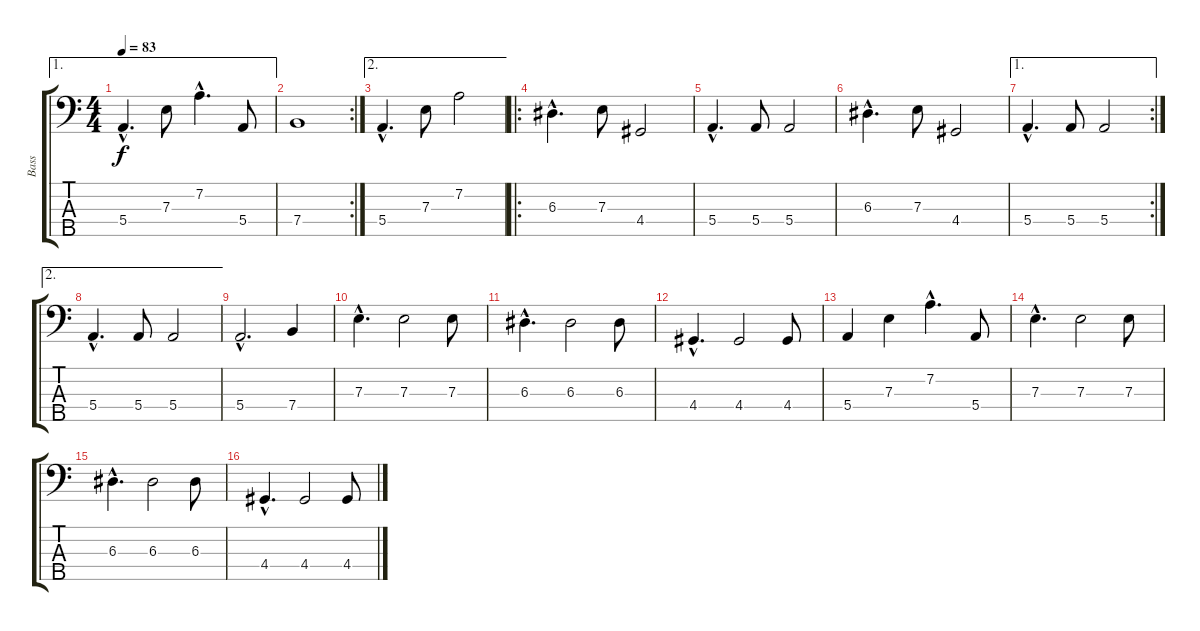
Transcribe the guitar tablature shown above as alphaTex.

\track ("Bass" "Bass") {instrument slapbass1}
\staff {score tabs}
\tuning (G2 D2 A1 E1 B0) {hide}
\ae 1
\ts (4 4)
\tempo 83
\clef f4
\ks c
5.4{hac}.4{d dy f} 7.3.8 7.2{hac}.4{d} 5.4.8 |
\rc 2
7.4.1 |
\ae 2
5.4{hac}.4{d} 7.3.8 7.2.2 |
\ro
6.3{hac}.4{d} 7.3.8 4.4.2 |
5.4{hac}.4{d} 5.4.8 5.4.2 |
6.3{hac}.4{d} 7.3.8 4.4.2 |
\ae 1
\rc 2
5.4{hac}.4{d} 5.4.8 5.4.2 |
\ae 2
5.4{hac}.4{d} 5.4.8 5.4.2 |
5.4{hac}.2{d} 7.4.4 |
7.3{hac}.4{d} 7.3.2 7.3.8 |
6.3{hac}.4{d} 6.3.2 6.3.8 |
4.4{hac}.4{d} 4.4.2 4.4.8 |
5.4.4 7.3.4 7.2{hac}.4{d} 5.4.8 |
7.3{hac}.4{d} 7.3.2 7.3.8 |
6.3{hac}.4{d} 6.3.2 6.3.8 |
4.4{hac}.4{d} 4.4.2 4.4.8
